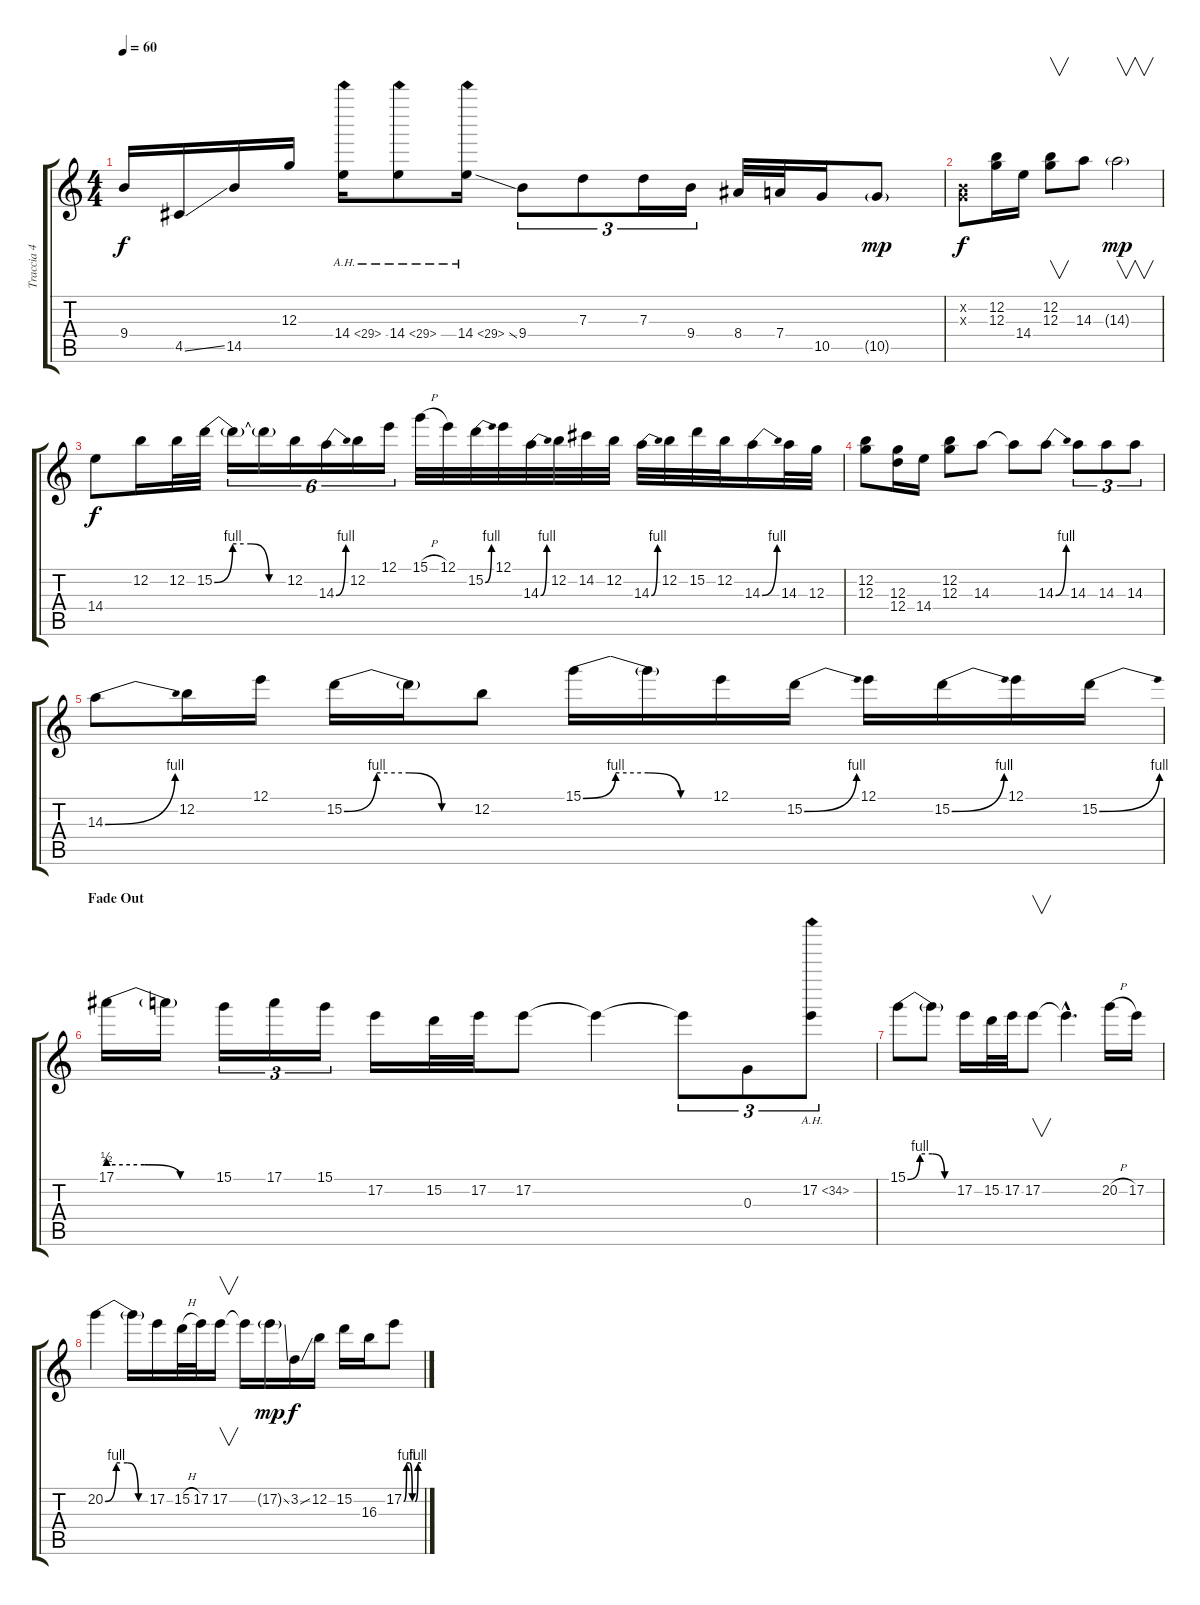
\track ("Traccia 4" "Traccia 4") {instrument distortionguitar}
\staff {score tabs}
\tuning (E4 B3 G3 D3 A2 E2) {hide}
\ts (4 4)
\tempo 60
\clef g2
\ks c
9.4.16{dy f} 4.5{ss}.16 14.5.16 12.3.16 14.4{ah 15}.16 14.4{ah 15}.8 14.4{ah 15 ss}.16 9.4.8{tu (3 2)} 7.3.8{tu (3 2)} 7.3.16{tu (3 2)} 9.4.16{tu (3 2)} 8.4.32 7.4.32 10.5.16 10.5{g}.8{dy mp} |
(0.2{x} 0.3{x}).8{dy f} (12.2 12.3).16 14.4.16 (12.2 12.3).8{v} 14.3.8 14.3{g}.2{v dy mp} |
14.4.8{dy f} 12.2.16 12.2.32 15.2{be (custom 0 0 15 4 30 4 45 0 60 0)}.32 15.2{t}.16{tu (6 4)} 15.2{t}.16{tu (6 4)} 12.2.16{tu (6 4)} 14.3{be (bend 0 0 60 4)}.16{tu (6 4)} 12.2.16{tu (6 4)} 12.1.16{tu (6 4)} 15.1{h}.32 12.1.32 15.2{be (bend 0 0 60 4)}.32 12.1.32 14.3{be (bend 0 0 60 4)}.32 12.2.32 14.2.32 12.2.32 14.3{be (bend 0 0 60 4)}.32 12.2.32 15.2.32 12.2.32 14.3{be (bend 0 0 60 4)}.16 14.3.32 12.3.32 |
(12.2 12.3).8 (12.3 12.4).16 14.4.16 (12.2 12.3).8 14.3.8 14.3{t}.8 14.3{be (bend 0 0 60 4)}.8 14.3.8{tu (3 2)} 14.3.8{tu (3 2)} 14.3.8{tu (3 2)} |
14.3{be (bend 0 0 60 4)}.8 12.2.16 12.1.16 15.2{be (custom 0 0 15 4 30 4 45 0 60 0)}.16 15.2{t}.16 12.2.8 15.1{be (custom 0 0 15 4 30 4 45 0 60 0)}.16 15.1{t}.16 12.1.16 15.2{be (bend 0 0 60 4)}.16 12.1.16 15.2{be (bend 0 0 60 4)}.16 12.1.16 15.2{be (bend 0 0 60 4)}.16 |
\section ("" "Fade Out")
17.1{be (custom 0 2 20 2 40 0 60 0)}.16{volume 12} 17.1{t}.16 15.1.16{tu (3 2)} 17.1.16{tu (3 2)} 15.1.16{tu (3 2)} 17.2.16 15.2.32 17.2.32 17.2.8 17.2{t}.4 17.2{t}.8{tu (3 2)} 0.3.8{tu (3 2)} 17.2{ah 17}.8{tu (3 2)} |
15.1{be (custom 0 0 15 4 30 4 45 0 60 0)}.8{volume 10} 15.1{t}.8 17.2.16 15.2.32 17.2.32 17.2.8{v} 17.2{hac t}.4{d} 20.2{h}.16 17.2.16 |
20.2{be (custom 0 0 15 4 30 4 45 0 60 0)}.4{volume 8} 20.2{t}.16 17.2.16 15.2{h}.32 17.2.32 17.2.16{v} 17.2{t}.16 17.2{ss g}.16{dy mp} 3.2{ss}.16{dy f} 12.2.16 15.2.16 16.3.16 17.2{be (custom 0 0 10 4 20 4 30 0 40 0 50 4 60 4)}.8
